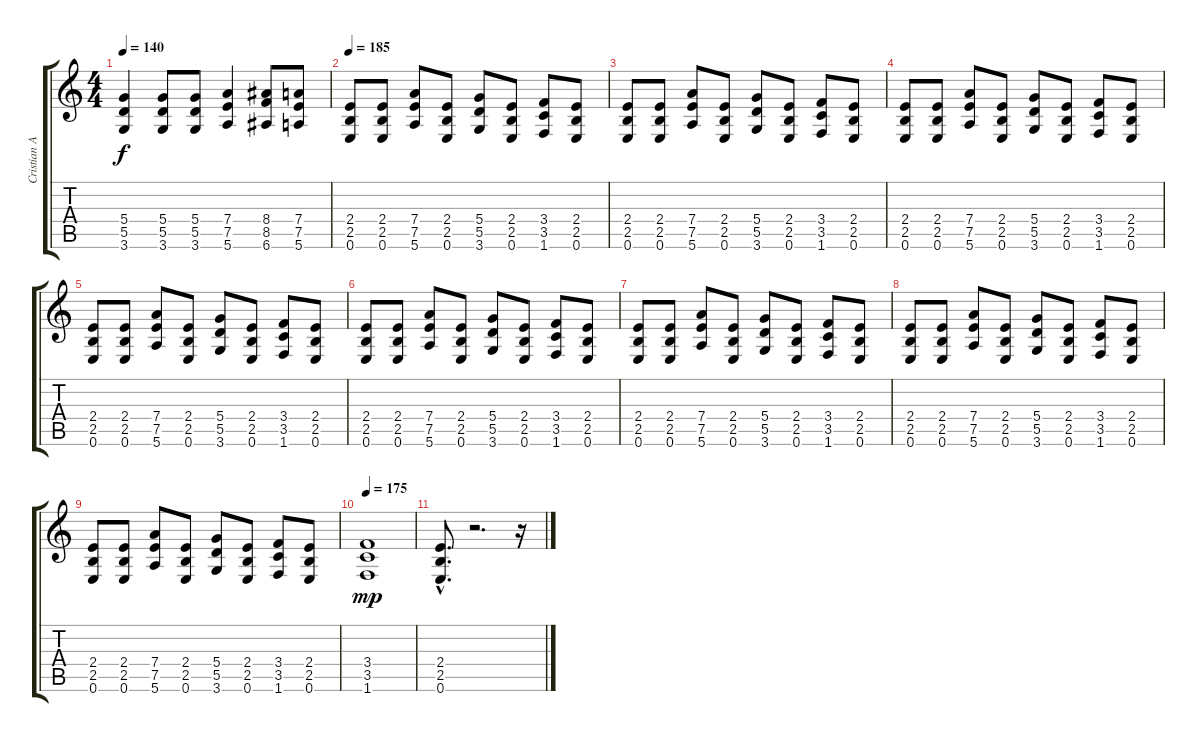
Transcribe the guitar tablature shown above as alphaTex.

\track ("Cristian Aldana" "Cristian A") {instrument overdrivenguitar}
\staff {score tabs}
\tuning (E4 B3 G3 D3 A2 E2) {hide}
\ts (4 4)
\tempo 140
\clef g2
\ks c
(5.4 5.5 3.6).4{dy f} (5.4 5.5 3.6).8 (5.4 5.5 3.6).8 (7.4 7.5 5.6).4 (8.4 8.5 6.6).8 (7.4 7.5 5.6).8 |
\tempo 185
(2.4 2.5 0.6).8 (2.4 2.5 0.6).8 (7.4 7.5 5.6).8 (2.4 2.5 0.6).8 (5.4 5.5 3.6).8 (2.4 2.5 0.6).8 (3.4 3.5 1.6).8 (2.4 2.5 0.6).8 |
(2.4 2.5 0.6).8 (2.4 2.5 0.6).8 (7.4 7.5 5.6).8 (2.4 2.5 0.6).8 (5.4 5.5 3.6).8 (2.4 2.5 0.6).8 (3.4 3.5 1.6).8 (2.4 2.5 0.6).8 |
(2.4 2.5 0.6).8 (2.4 2.5 0.6).8 (7.4 7.5 5.6).8 (2.4 2.5 0.6).8 (5.4 5.5 3.6).8 (2.4 2.5 0.6).8 (3.4 3.5 1.6).8 (2.4 2.5 0.6).8 |
(2.4 2.5 0.6).8 (2.4 2.5 0.6).8 (7.4 7.5 5.6).8 (2.4 2.5 0.6).8 (5.4 5.5 3.6).8 (2.4 2.5 0.6).8 (3.4 3.5 1.6).8 (2.4 2.5 0.6).8 |
(2.4 2.5 0.6).8 (2.4 2.5 0.6).8 (7.4 7.5 5.6).8 (2.4 2.5 0.6).8 (5.4 5.5 3.6).8 (2.4 2.5 0.6).8 (3.4 3.5 1.6).8 (2.4 2.5 0.6).8 |
(2.4 2.5 0.6).8 (2.4 2.5 0.6).8 (7.4 7.5 5.6).8 (2.4 2.5 0.6).8 (5.4 5.5 3.6).8 (2.4 2.5 0.6).8 (3.4 3.5 1.6).8 (2.4 2.5 0.6).8 |
(2.4 2.5 0.6).8 (2.4 2.5 0.6).8 (7.4 7.5 5.6).8 (2.4 2.5 0.6).8 (5.4 5.5 3.6).8 (2.4 2.5 0.6).8 (3.4 3.5 1.6).8 (2.4 2.5 0.6).8 |
(2.4 2.5 0.6).8 (2.4 2.5 0.6).8 (7.4 7.5 5.6).8 (2.4 2.5 0.6).8 (5.4 5.5 3.6).8 (2.4 2.5 0.6).8 (3.4 3.5 1.6).8 (2.4 2.5 0.6).8 |
\tempo 175
(3.4 3.5 1.6).1{dy mp} |
(2.4{hac} 2.5{hac} 0.6{hac}).8{d} r.2{d} r.16
